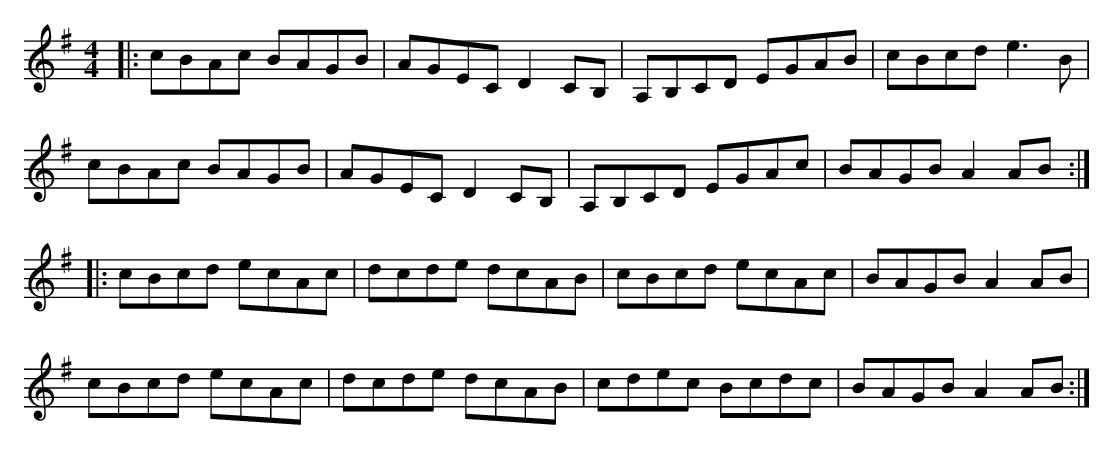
X:1
M:4/4
K:Ador
|:cBAc BAGB|AGEC D2CB,|A,B,CD EGAB|cBcd e3B|
cBAc BAGB|AGEC D2CB,|A,B,CD EGAc|BAGB A2AB:|
|:cBcd ecAc|dcde dcAB|cBcd ecAc|BAGB A2AB|
cBcd ecAc|dcde dcAB|cdec Bcdc|BAGB A2AB:|
